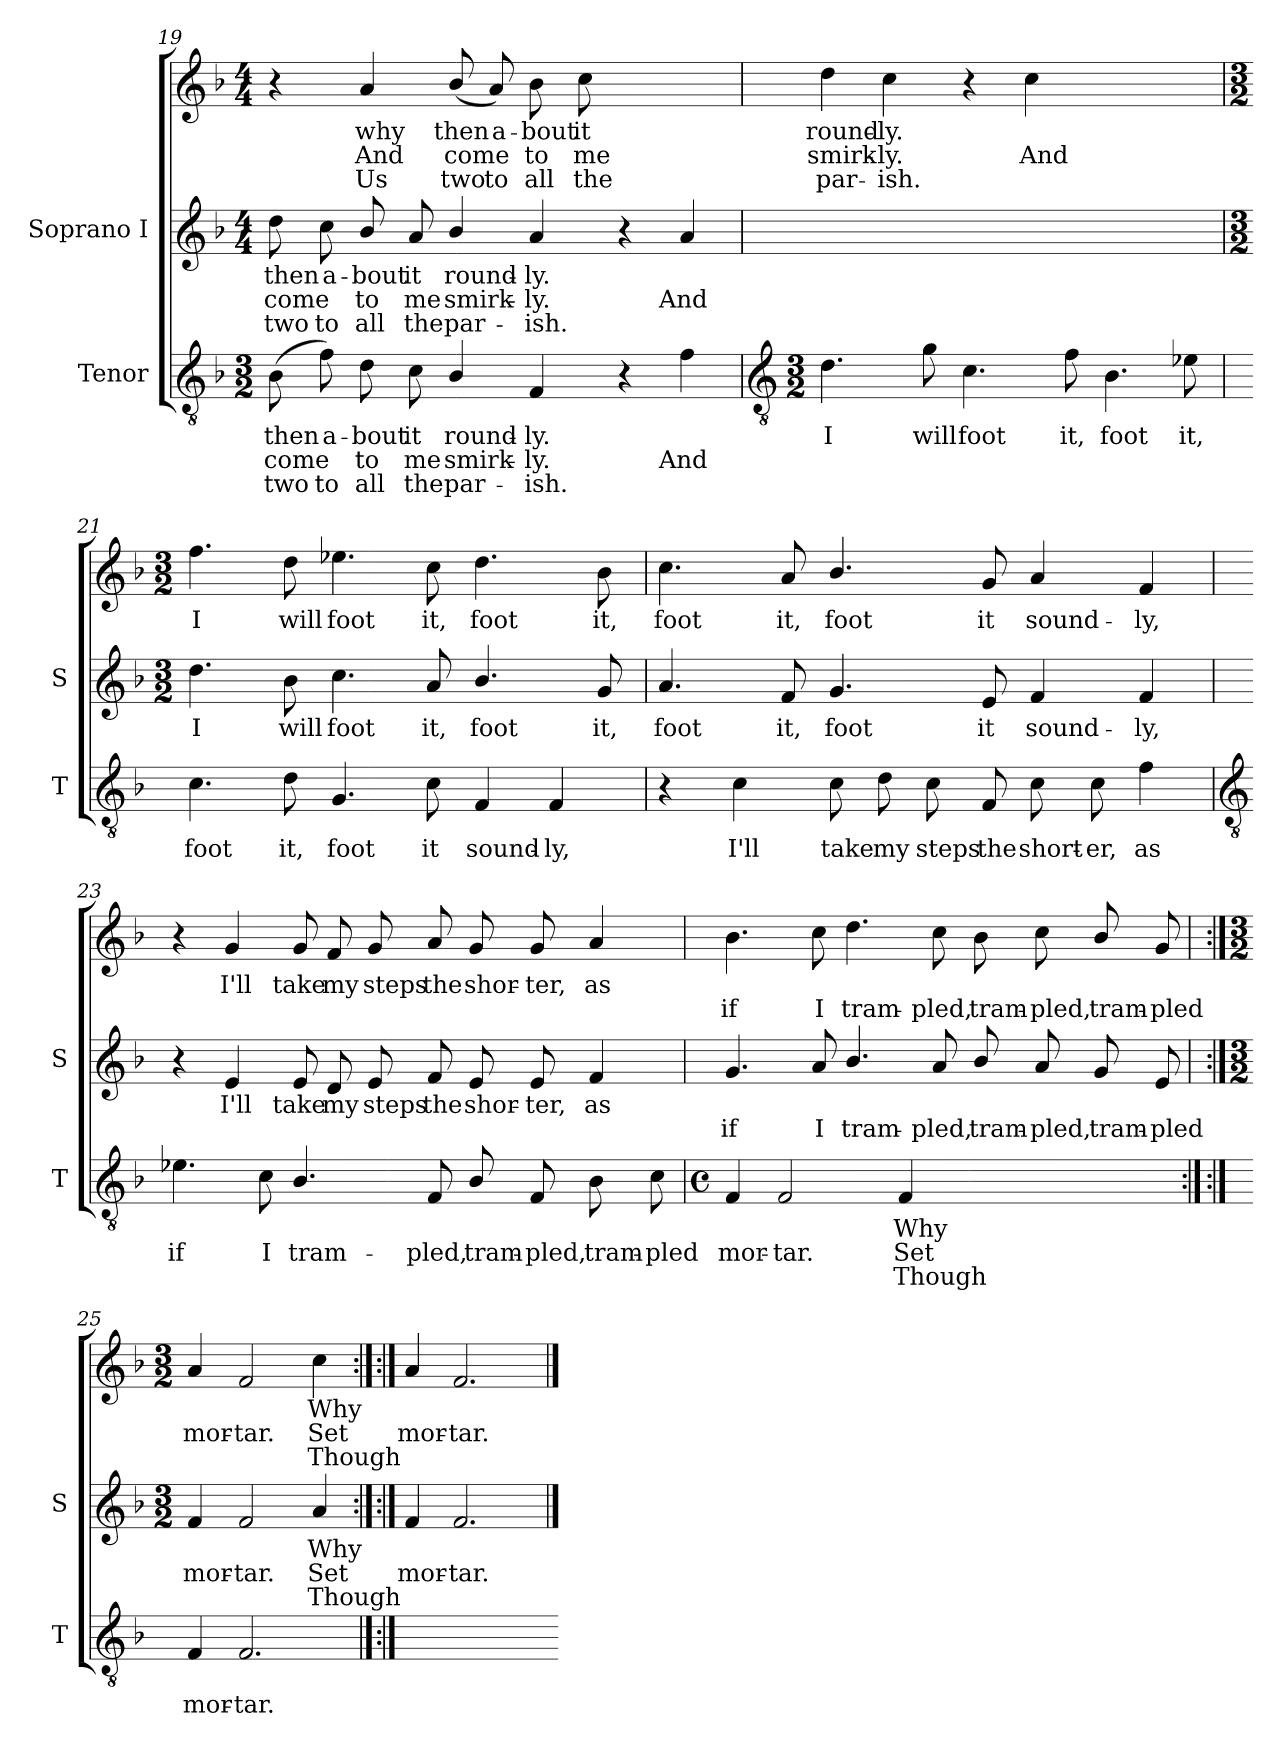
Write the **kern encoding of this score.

**kern	**text	**text	**text	**kern	**text	**text	**text	**kern	**text	**text	**text
*part2	*part2	*part2	*part2	*part1	*part1	*part1	*part1	*part1	*part1	*part1	*part1
*staff3	*staff3	*staff3	*staff3	*staff2	*staff2	*staff2	*staff2	*staff1	*staff1	*staff1	*staff1
*I"Tenor	*	*	*	*I"Soprano I	*	*	*	*	*	*	*
*I'T	*	*	*	*I'S	*	*	*	*	*	*	*
*clefGv2	*	*	*	*clefG2	*	*	*	*clefG2	*	*	*
*k[b-]	*	*	*	*k[b-]	*	*	*	*k[b-]	*	*	*
*F:	*	*	*	*F:	*	*	*	*F:	*	*	*
*M3/2	*	*	*	*M4/4	*	*	*	*M4/4	*	*	*
=19	=19	=19	=19	=19	=19	=19	=19	=19	=19	=19	=19
!	!LO:LY:b	!LO:LY:b	!LO:LY:b	!	!LO:LY:b	!LO:LY:b	!LO:LY:b	!	!	!	!
(>8B-	then	come	two	8dd	then	come	two	4r	.	.	.
!	!LO:LY:b	!	!LO:LY:b	!	!LO:LY:b	!	!LO:LY:b	!	!	!	!
8f)	a-	.	-to	8cc	a-	.	-to	.	.	.	.
!	!LO:LY:b	!LO:LY:b	!LO:LY:b	!	!LO:LY:b	!LO:LY:b	!LO:LY:b	!	!LO:LY:b	!LO:LY:b	!LO:LY:b
8d	bout	to	all	8b-/	bout	to	all	4a	why	And	Us
!	!LO:LY:b	!LO:LY:b	!LO:LY:b	!	!LO:LY:b	!LO:LY:b	!LO:LY:b	!	!	!	!
8c	it	me	the	8a	it	me	the	.	.	.	.
!	!LO:LY:b	!LO:LY:b	!LO:LY:b	!	!LO:LY:b	!LO:LY:b	!LO:LY:b	!	!LO:LY:b	!LO:LY:b	!LO:LY:b
4B-/	round-	-smirk-	-par-	4b-/	round-	-smirk-	-par-	(<8b-/	then	come	two
!	!	!	!	!	!	!	!	!	!LO:LY:b	!	!LO:LY:b
.	.	.	.	.	.	.	.	8a)	a-	.	-to
!	!LO:LY:b	!LO:LY:b	!LO:LY:b	!	!LO:LY:b	!LO:LY:b	!LO:LY:b	!	!LO:LY:b	!LO:LY:b	!LO:LY:b
4F	-ly.	ly.	ish.	4a	-ly.	ly.	ish.	8b-	bout	to	all
!	!	!	!	!	!	!	!	!	!LO:LY:b	!LO:LY:b	!LO:LY:b
.	.	.	.	.	.	.	.	8cc	it	me	the
4r	.	.	.	4r	.	.	.	2ryy	.	.	.
!	!	!LO:LY:b	!	!	!	!LO:LY:b	!	!	!	!	!
4f	.	And	.	4a	.	And	.	.	.	.	.
!!LO:LB:g=z
=20	=20	=20	=20	=20	=20	=20	=20	=20	=20	=20	=20
*clefGv2	*	*	*	*	*	*	*	*	*	*	*
*M3/2	*	*	*	*	*	*	*	*	*	*	*
!	!LO:LY:b	!	!	!	!	!	!	!	!LO:LY:b	!LO:LY:b	!LO:LY:b
4.d	I	.	.	1.ryy	.	.	.	4dd	round-	-smirk-	-par-
!	!	!	!	!	!	!	!	!	!LO:LY:b	!LO:LY:b	!LO:LY:b
.	.	.	.	.	.	.	.	4cc	-ly.	ly.	ish.
!	!LO:LY:b	!	!	!	!	!	!	!	!	!	!
8g	will	.	.	.	.	.	.	.	.	.	.
!	!LO:LY:b	!	!	!	!	!	!	!	!	!	!
4.c	foot	.	.	.	.	.	.	4r	.	.	.
!	!	!	!	!	!	!	!	!	!	!LO:LY:b	!
.	.	.	.	.	.	.	.	4cc	.	And	.
!	!LO:LY:b	!	!	!	!	!	!	!	!	!	!
8f	it,	.	.	.	.	.	.	.	.	.	.
!	!LO:LY:b	!	!	!	!	!	!	!	!	!	!
4.B-	foot	.	.	.	.	.	.	2ryy	.	.	.
!	!LO:LY:b	!	!	!	!	!	!	!	!	!	!
8e-X	it,	.	.	.	.	.	.	.	.	.	.
!!LO:LB:g=z
=21	=21	=21	=21	=21	=21	=21	=21	=21	=21	=21	=21
*	*	*	*	*M3/2	*	*	*	*M3/2	*	*	*
!	!LO:LY:b	!	!	!	!LO:LY:b	!	!	!	!LO:LY:b	!	!
4.c	foot	.	.	4.dd	I	.	.	4.ff	I	.	.
!	!LO:LY:b	!	!	!	!LO:LY:b	!	!	!	!LO:LY:b	!	!
8d	it,	.	.	8b-	will	.	.	8dd	will	.	.
!	!LO:LY:b	!	!	!	!LO:LY:b	!	!	!	!LO:LY:b	!	!
4.G	foot	.	.	4.cc	foot	.	.	4.ee-X	foot	.	.
!	!LO:LY:b	!	!	!	!LO:LY:b	!	!	!	!LO:LY:b	!	!
8c\	it	.	.	8a	it,	.	.	8cc	it,	.	.
!	!LO:LY:b	!	!	!	!LO:LY:b	!	!	!	!LO:LY:b	!	!
4F	sound-	.	.	4.b-/	foot	.	.	4.dd	foot	.	.
!	!LO:LY:b	!	!	!	!	!	!	!	!	!	!
4F	-ly,	.	.	.	.	.	.	.	.	.	.
!	!	!	!	!	!LO:LY:b	!	!	!	!LO:LY:b	!	!
.	.	.	.	8g	it,	.	.	8b-	it,	.	.
=22	=22	=22	=22	=22	=22	=22	=22	=22	=22	=22	=22
!	!	!	!	!	!LO:LY:b	!	!	!	!LO:LY:b	!	!
4r	.	.	.	4.a/	foot	.	.	4.cc	foot	.	.
!	!LO:LY:b	!	!	!	!	!	!	!	!	!	!
4c	I'll	.	.	.	.	.	.	.	.	.	.
!	!	!	!	!	!LO:LY:b	!	!	!	!LO:LY:b	!	!
.	.	.	.	8f	it,	.	.	8a	it,	.	.
!	!LO:LY:b	!	!	!	!LO:LY:b	!	!	!	!LO:LY:b	!	!
8c	take	.	.	4.g	foot	.	.	4.b-/	foot	.	.
!	!LO:LY:b	!	!	!	!	!	!	!	!	!	!
8d	my	.	.	.	.	.	.	.	.	.	.
!	!LO:LY:b	!	!	!	!	!	!	!	!	!	!
8c	steps	.	.	.	.	.	.	.	.	.	.
!	!LO:LY:b	!	!	!	!LO:LY:b	!	!	!	!LO:LY:b	!	!
8F	the	.	.	8e	it	.	.	8g	it	.	.
!	!LO:LY:b	!	!	!	!LO:LY:b	!	!	!	!LO:LY:b	!	!
8c	short-	.	.	4f	sound-	.	.	4a/	sound-	.	.
!	!LO:LY:b	!	!	!	!	!	!	!	!	!	!
8c	-er,	.	.	.	.	.	.	.	.	.	.
!	!LO:LY:b	!	!	!	!LO:LY:b	!	!	!	!LO:LY:b	!	!
4f	as	.	.	4f	-ly,	.	.	4f	-ly,	.	.
!!LO:LB:g=z
=23	=23	=23	=23	=23	=23	=23	=23	=23	=23	=23	=23
*clefGv2	*	*	*	*	*	*	*	*	*	*	*
!	!	!LO:LY:b	!	!	!	!	!	!	!	!	!
4.e-X	.	if	.	4r	.	.	.	4r	.	.	.
!	!	!	!	!	!LO:LY:b	!	!	!	!LO:LY:b	!	!
.	.	.	.	4e	I'll	.	.	4g	I'll	.	.
!	!	!LO:LY:b	!	!	!	!	!	!	!	!	!
8c\	.	I	.	.	.	.	.	.	.	.	.
!	!	!LO:LY:b	!	!	!LO:LY:b	!	!	!	!LO:LY:b	!	!
4.B-/	.	tram-	.	8e	take	.	.	8g	take	.	.
!	!	!	!	!	!LO:LY:b	!	!	!	!LO:LY:b	!	!
.	.	.	.	8d	my	.	.	8f	my	.	.
!	!	!	!	!	!LO:LY:b	!	!	!	!LO:LY:b	!	!
.	.	.	.	8e	steps	.	.	8g	steps	.	.
!	!	!LO:LY:b	!	!	!LO:LY:b	!	!	!	!LO:LY:b	!	!
8F	.	-pled,	.	8f	the	.	.	8a/	the	.	.
!	!	!LO:LY:b	!	!	!LO:LY:b	!	!	!	!LO:LY:b	!	!
8B-/	.	tram-	.	8e	shor-	.	.	8g	shor-	.	.
!	!	!LO:LY:b	!	!	!LO:LY:b	!	!	!	!LO:LY:b	!	!
8F	.	-pled,	.	8e	-ter,	.	.	8g	-ter,	.	.
!	!	!LO:LY:b	!	!	!LO:LY:b	!	!	!	!LO:LY:b	!	!
8B-	.	tram-	.	4f	as	.	.	4a	as	.	.
!	!	!LO:LY:b	!	!	!	!	!	!	!	!	!
8c	.	-pled	.	.	.	.	.	.	.	.	.
!!LO:LB:g=z
=24	=24	=24	=24	=24	=24	=24	=24	=24	=24	=24	=24
*M4/4	*	*	*	*	*	*	*	*	*	*	*
*met(c)	*	*	*	*	*	*	*	*	*	*	*
!	!	!LO:LY:b	!	!	!	!LO:LY:b	!	!	!	!LO:LY:b	!
4F	.	mor-	.	4.g	.	if	.	4.b-	.	if	.
!	!	!LO:LY:b	!	!	!	!	!	!	!	!	!
2F	.	-tar.	.	.	.	.	.	.	.	.	.
!	!	!	!	!	!	!LO:LY:b	!	!	!	!LO:LY:b	!
.	.	.	.	8a	.	I	.	8cc	.	I	.
!	!	!	!	!	!	!LO:LY:b	!	!	!	!LO:LY:b	!
.	.	.	.	4.b-/	.	tram-	.	4.dd	.	tram-	.
!	!LO:LY:b	!LO:LY:b	!LO:LY:b	!	!	!	!	!	!	!	!
4F	Why	Set	Though	.	.	.	.	.	.	.	.
!	!	!	!	!	!	!LO:LY:b	!	!	!	!LO:LY:b	!
.	.	.	.	8a	.	-pled,	.	8cc	.	-pled,	.
!	!	!	!	!	!	!LO:LY:b	!	!	!	!LO:LY:b	!
2ryy	.	.	.	8b-/	.	tram-	.	8b-	.	tram-	.
!	!	!	!	!	!	!LO:LY:b	!	!	!	!LO:LY:b	!
.	.	.	.	8a/	.	-pled,	.	8cc	.	-pled,	.
!	!	!	!	!	!	!LO:LY:b	!	!	!	!LO:LY:b	!
.	.	.	.	8g	.	tram-	.	8b-/	.	tram-	.
!	!	!	!	!	!	!LO:LY:b	!	!	!	!LO:LY:b	!
.	.	.	.	8e	.	-pled	.	8g	.	-pled	.
=25:|!	=25	=25	=25	=25	=25	=25	=25	=25	=25	=25	=25
*	*	*	*	*M3/2	*	*	*	*M3/2	*	*	*
!	!	!LO:LY:b	!	!	!	!LO:LY:b	!	!	!	!LO:LY:b	!
4F	.	mor-	.	4f	.	mor-	.	4a/	.	mor-	.
!	!	!LO:LY:b	!	!	!	!LO:LY:b	!	!	!	!LO:LY:b	!
2.F	.	-tar.	.	2f	.	-tar.	.	2f	.	-tar.	.
!	!	!	!	!	!LO:LY:b	!LO:LY:b	!LO:LY:b	!	!LO:LY:b	!LO:LY:b	!LO:LY:b
.	.	.	.	4a	Why	Set	Though	4cc	Why	Set	Though
==26	=26:|!	=26:|!	=26:|!	=26:|!	=26:|!	=26:|!	=26:|!	=26:|!	=26:|!	=26:|!	=26:|!
!	!	!	!	!	!	!LO:LY:b	!	!	!	!LO:LY:b	!
1ryy	.	.	.	4f	.	mor-	.	4a	.	mor-	.
!	!	!	!	!	!	!LO:LY:b	!	!	!	!LO:LY:b	!
.	.	.	.	2.f	.	-tar.	.	2.f	.	-tar.	.
=	==	==	==	==	==	==	==	==	==	==	==
*-	*-	*-	*-	*-	*-	*-	*-	*-	*-	*-	*-
